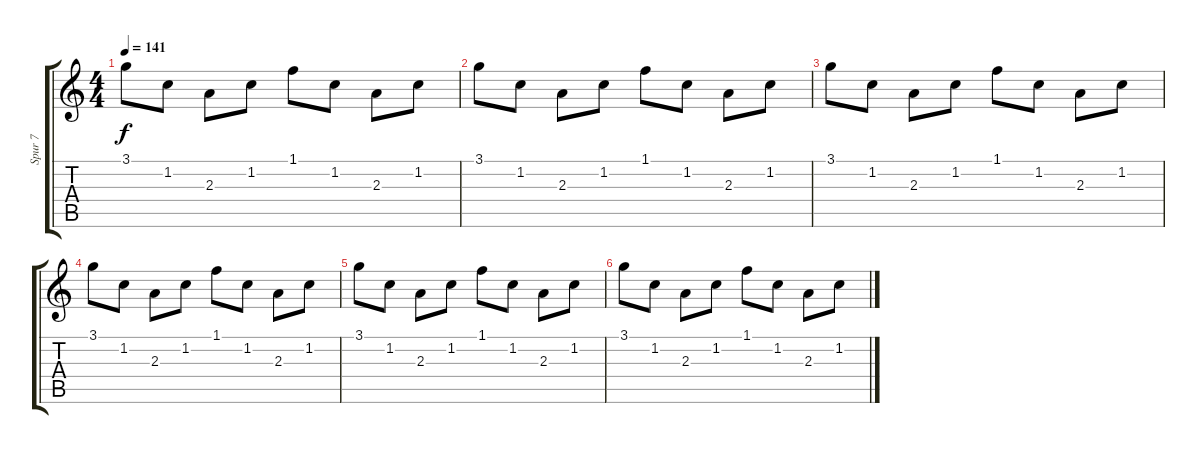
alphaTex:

\track ("Spur 7" "Spur 7") {instrument electricguitarclean}
\staff {score tabs}
\tuning (E4 B3 G3 D3 A2 E2) {hide}
\ts (4 4)
\tempo 141
\clef g2
\ks c
3.1.8{dy f} 1.2.8 2.3.8 1.2.8 1.1.8 1.2.8 2.3.8 1.2.8 |
3.1.8 1.2.8 2.3.8 1.2.8 1.1.8 1.2.8 2.3.8 1.2.8 |
3.1.8 1.2.8 2.3.8 1.2.8 1.1.8 1.2.8 2.3.8 1.2.8 |
3.1.8 1.2.8 2.3.8 1.2.8 1.1.8 1.2.8 2.3.8 1.2.8 |
3.1.8 1.2.8 2.3.8 1.2.8 1.1.8 1.2.8 2.3.8 1.2.8 |
3.1.8 1.2.8 2.3.8 1.2.8 1.1.8 1.2.8 2.3.8 1.2.8
